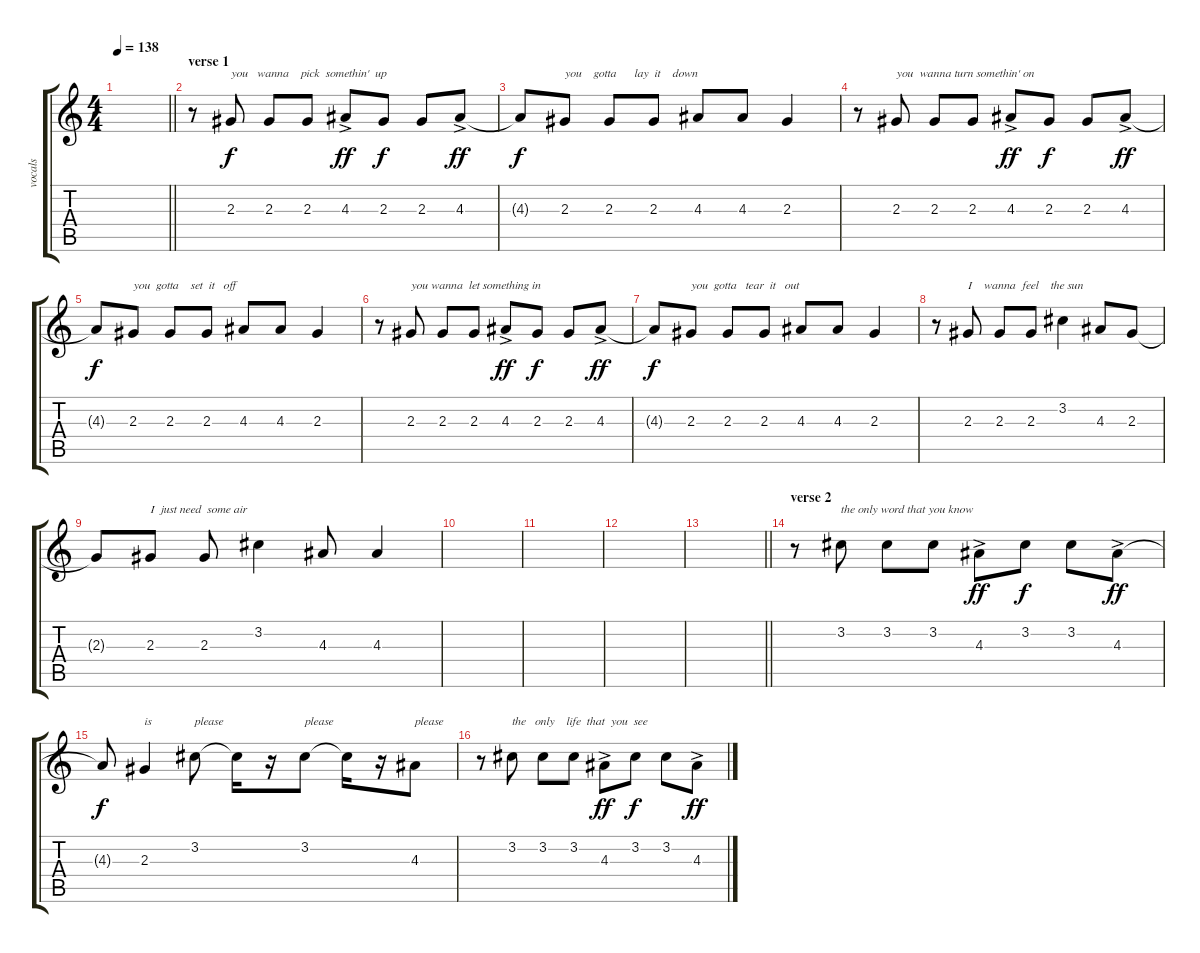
\track ("vocals" "vocals") {instrument overdrivenguitar}
\staff {score tabs}
\tuning (Eb4 Bb3 Gb3 Db3 Ab2 Eb2) {hide}
\ts (4 4)
\tempo 138
\clef g2
\barLineRight lightlight
\ks c
|
\section ("" "verse 1")
r.8 2.3.8{txt "you   wanna    pick  somethin'  up"} 2.3.8 2.3.8 4.3{ac}.8{dy ff} 2.3.8{dy f} 2.3.8 4.3{ac}.8{dy ff} |
4.3{t}.8{dy f} 2.3.8{txt "you    gotta      lay  it    down"} 2.3.8 2.3.8 4.3.8 4.3.8 2.3.4 |
r.8 2.3.8{txt "you  wanna turn somethin' on"} 2.3.8 2.3.8 4.3{ac}.8{dy ff} 2.3.8{dy f} 2.3.8 4.3{ac}.8{dy ff} |
4.3{t}.8{dy f} 2.3.8{txt "you  gotta    set  it   off"} 2.3.8 2.3.8 4.3.8 4.3.8 2.3.4 |
r.8 2.3.8{txt "you wanna  let something in"} 2.3.8 2.3.8 4.3{ac}.8{dy ff} 2.3.8{dy f} 2.3.8 4.3{ac}.8{dy ff} |
4.3{t}.8{dy f} 2.3.8{txt "you  gotta   tear  it   out"} 2.3.8 2.3.8 4.3.8 4.3.8 2.3.4 |
r.8 2.3.8{txt "I    wanna  feel    the sun"} 2.3.8 2.3.8 3.2.4 4.3.8 2.3.8 |
2.3{t}.8 2.3.8{txt "I  just need  some air"} 2.3.8 3.2.4 4.3.8 4.3.4 |
|
|
|
\barLineRight lightlight
|
\section ("" "verse 2")
r.8 3.2.8{txt "the only word that you know"} 3.2.8 3.2.8 4.3{ac}.8{dy ff} 3.2.8{dy f} 3.2.8 4.3{ac}.8{dy ff} |
4.3{t}.8{dy f} 2.3.4{txt "is"} 3.2.8{txt "please"} 3.2{t}.16 r.16 3.2.8{txt "please"} 3.2{t}.16 r.16 4.3.8{txt "please"} |
r.8 3.2.8{txt "the   only    life  that  you  see"} 3.2.8 3.2.8 4.3{ac}.8{dy ff} 3.2.8{dy f} 3.2.8 4.3{ac}.8{dy ff}
